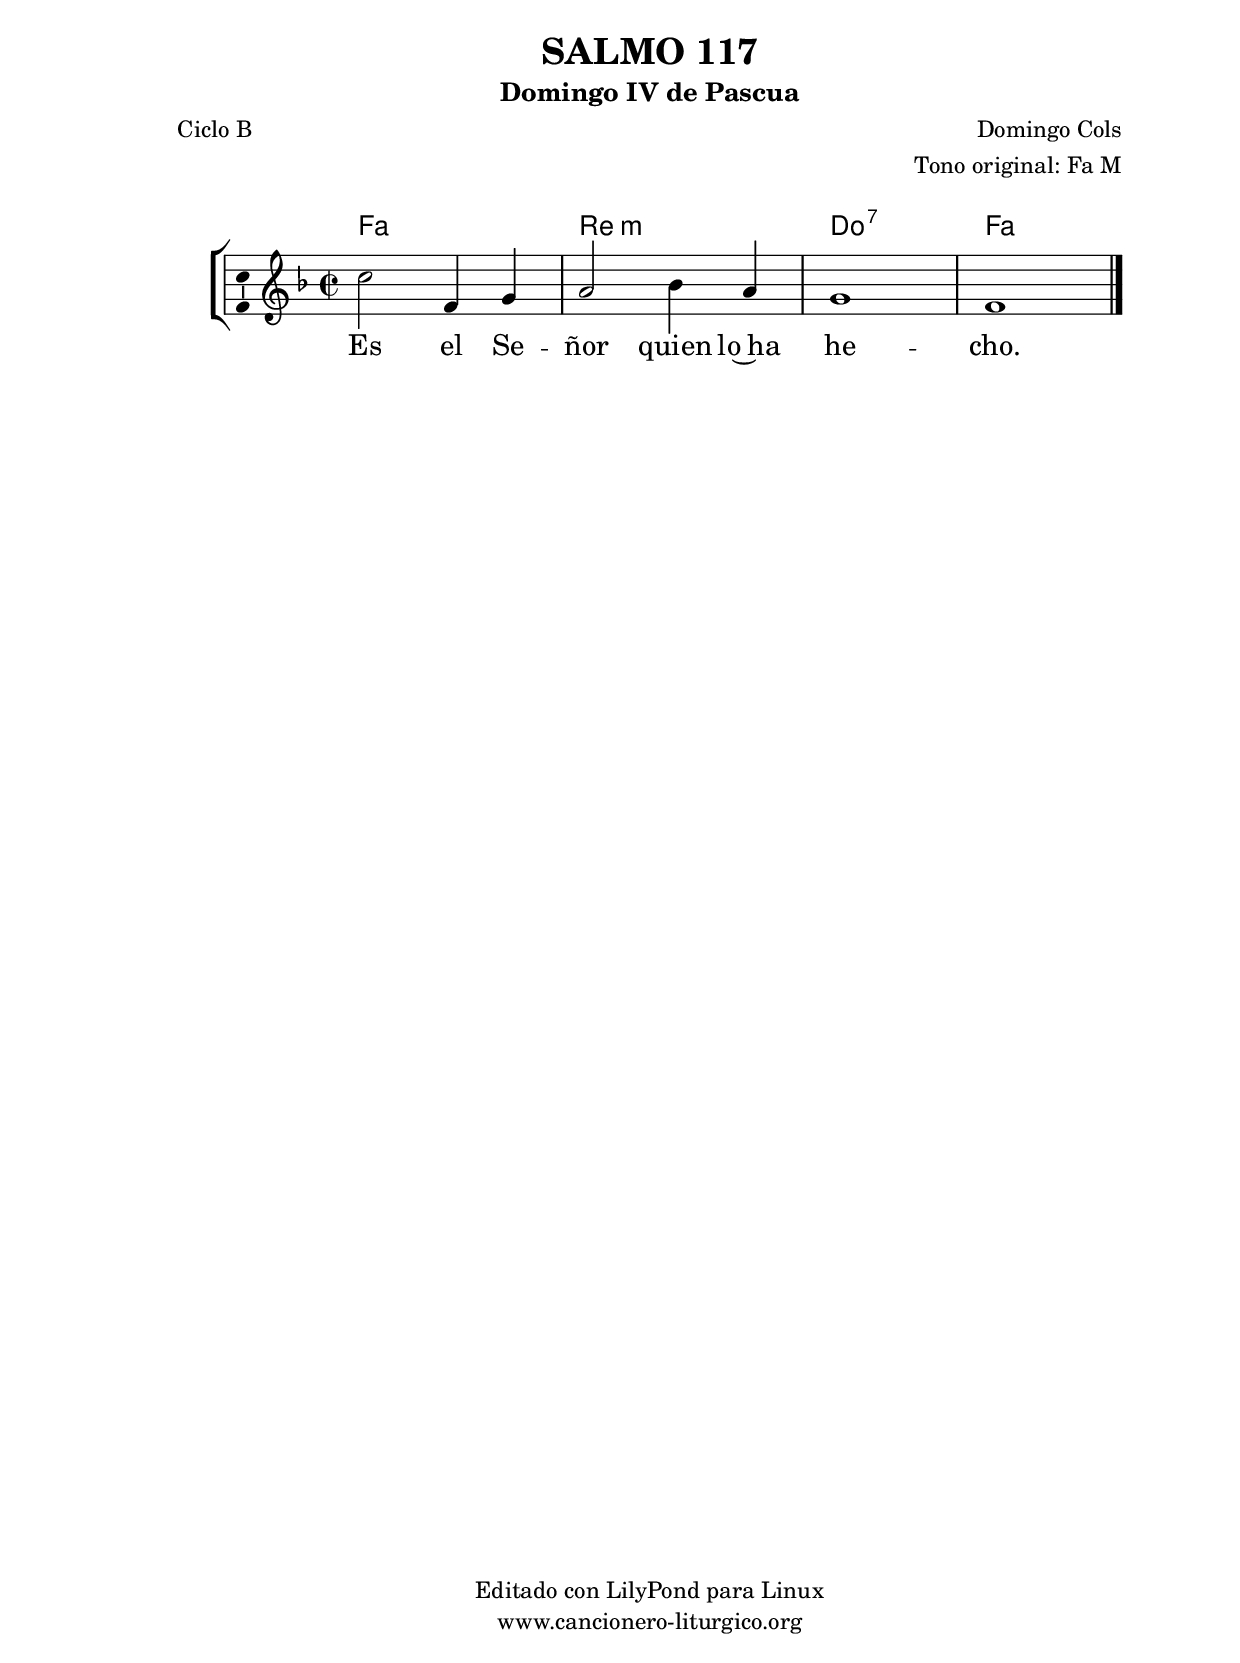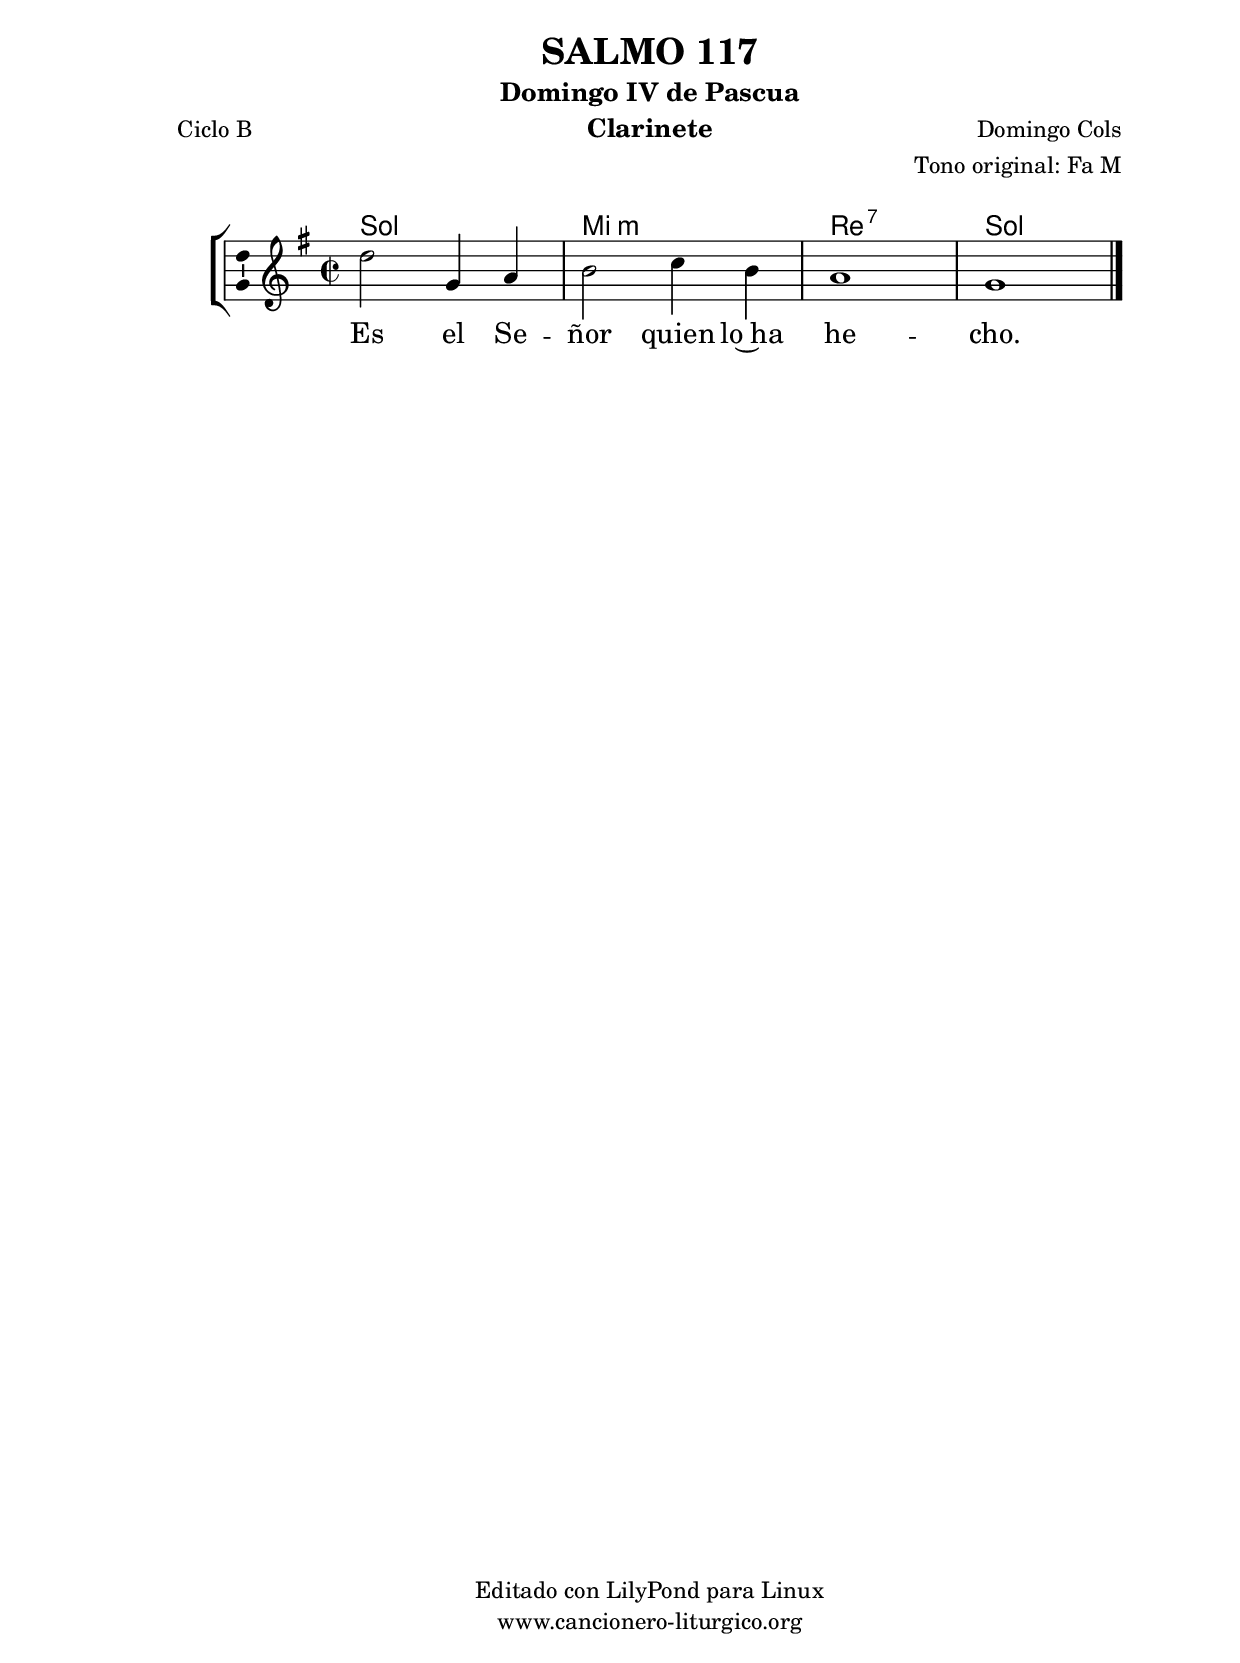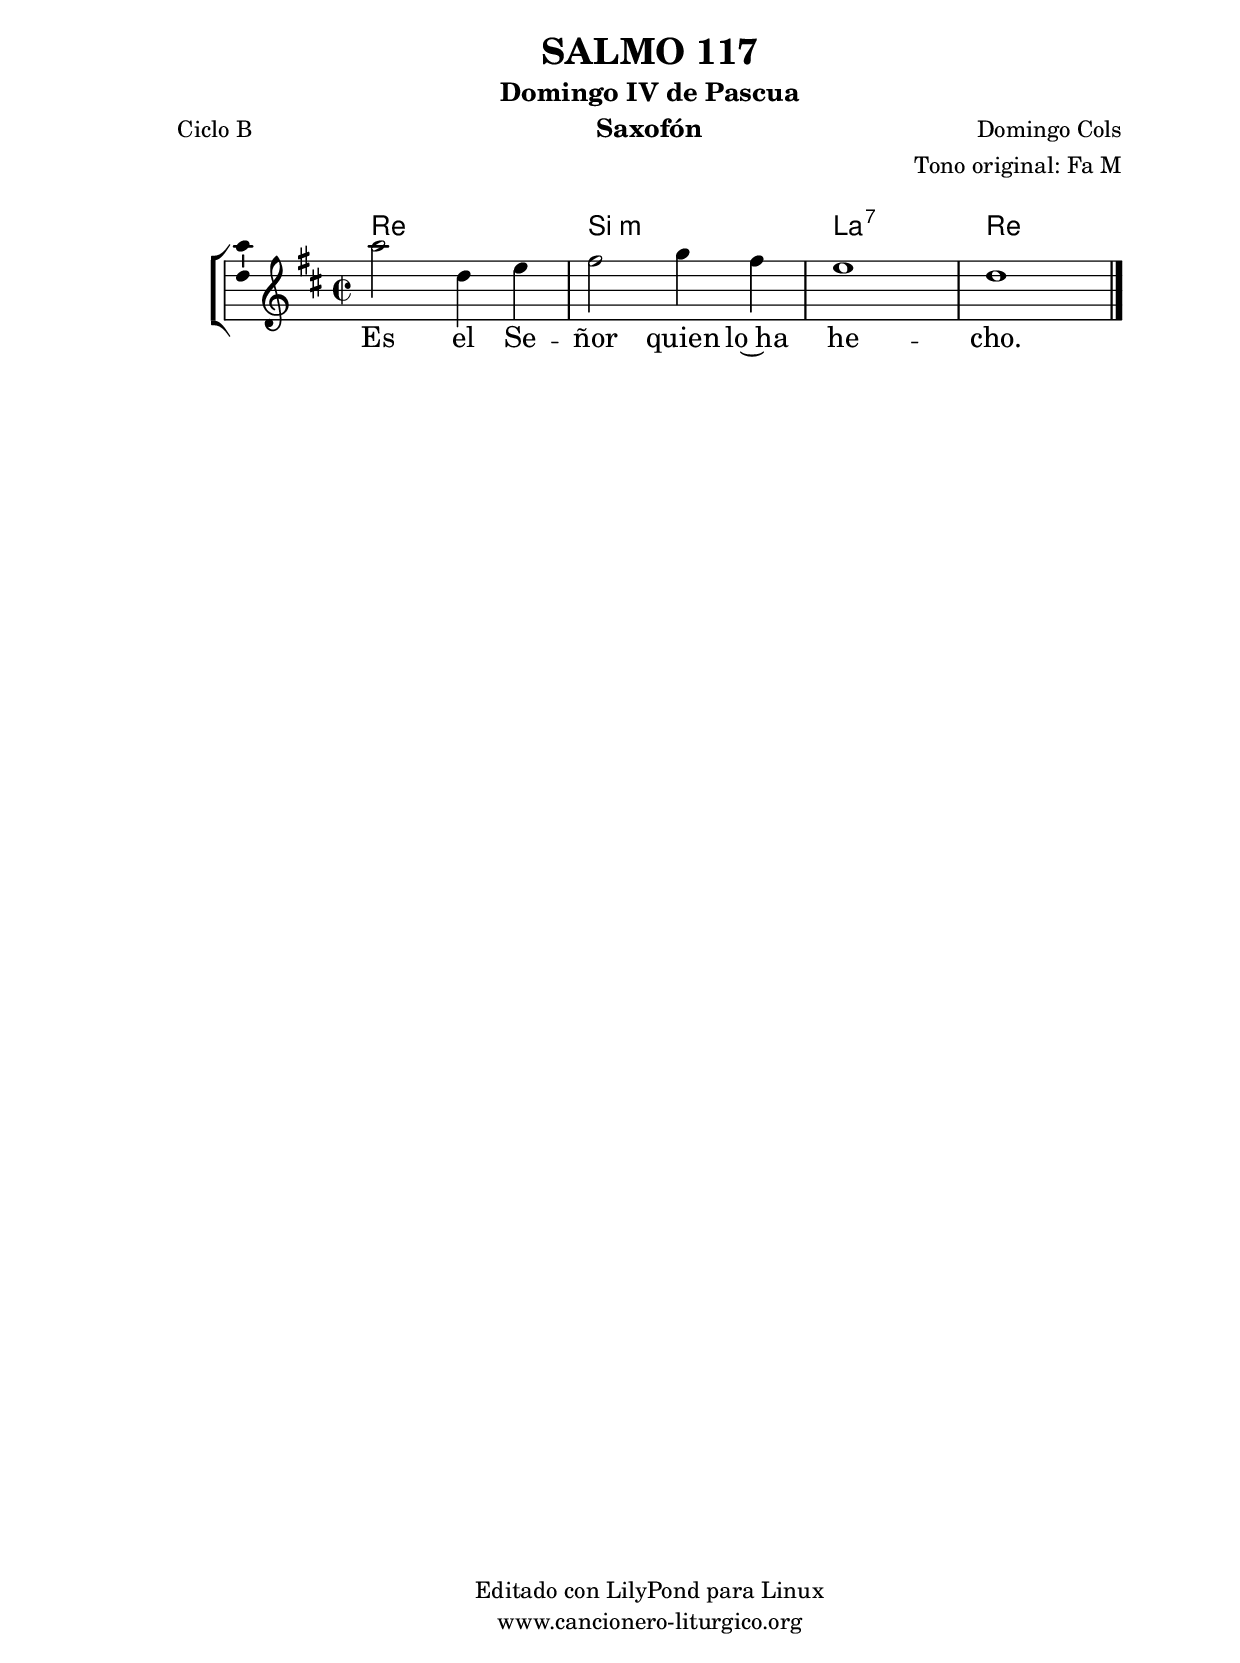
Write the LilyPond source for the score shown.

%
%para convertir .midi en .wav:
%timidity filename.midi -Ow -o finename.wav
%
%
%Para convertir de .wav a .mp3:
%lame -h -m j filename.wav
%
%
%para escuchar el midi:
%timidity nombrefichero.midi
%


%versión de lilypond para la que se ha escrito esta partitura:
\version "2.16.0"

	%Tamaño papel
	#(set-default-paper-size "a4")
	%Tamaño partitura
	#(set-global-staff-size 20)
	%No responde al pulsar sobre una nota
	#(ly:set-option 'point-and-click #f)

%parámetros del encabezamiento:
\header {
	title = "SALMO 117"
	subtitle = "Domingo IV de Pascua"
	composer = "Domingo Cols"
	poet = "Ciclo B"
	meter = ""
	arranger = "Tono original: Fa M"
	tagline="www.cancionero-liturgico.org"
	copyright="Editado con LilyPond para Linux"
	tiempo = "Pascua"
	usos = "Salmo"
	letra = "Es el Señor quien lo ha hecho."
	}

%parámetros asociados al papel:
\paper  {
	oddHeaderMarkup = \markup {\fill-line { \on-the-fly #not-first-page \fromproperty #'header:title \on-the-fly #not-first-page \fromproperty #'header:composer }}
	evenHeaderMarkup = \markup {\fill-line { \fromproperty #'header:composer \fromproperty #'header:title }}
	#(set-paper-size "a4")
	print-page-number = ##f
	first-page-number = 1
	print-first-page-number = ##f
%	head-separation = 3.0 \cm
	top-margin = 2.0 \cm
	bottom-margin = 0.5\cm
%%%	bottom-margin = -1.0\cm
	left-margin = 3.0 \cm
	line-width = 16.0 \cm 
	indent = 8\mm
	interscoreline = 2.\mm
	between-system-space = 15\mm
%	para que las partituras no llenen la hoja:
	ragged-bottom = ##t
%	idem para la última hoja:
	ragged-last-bottom = ##f
%	para que las partituras llenen el ancho del papel:
	ragged-last = ##f
	after-title-space = 2.5 \cm
%page-count=1
%system-count=2

	%Flexible Vertical Spacing
%	markup-markup-spacing =
%	#'((basic-distance . 15) (minimum-distance . 15) (padding . 3))
	markup-system-spacing =
	#'((basic-distance . 15) (minimum-distance . 15) (padding . 3))
	system-system-spacing =
	#'((basic-distance . 15) (minimum-distance . 15) (padding . 3))
	score-system-spacing =
	#'((basic-distance . 15) (minimum-distance . 15) (padding . 5))
%	top-system-spacing = % header
%	#'((basic-distance . 8) (minimum-distance . 0) (padding . 3))
%	top-markup-spacing =
%	#'((basic-distance . 20) (minimum-distance . 20) (padding . 3))
	last-bottom-spacing = % footer
	#'((basic-distance . 5) (minimum-distance . 5) (padding . 3))
%	score-markup-spacing =
%	#'((basic-distance . 16) (minimum-distance . 13) (padding . 3))

	}


%parámetros que afectan a toda la partitura:
global =  {
	%clave de sol (G):
	\clef G
	%armadura:
%	\transpose d ees
	\key f \major
	\tempo 2=60
	\set Score.tempoHideNote = ##t
	}


acordes = {
	\italianChords
	\chordmode {
%	\transpose d ees
{

f1 d:m c:7 f

	}
	}
}

melodia = 
%	\transpose d ees
{
	\relative c''{

\time 2/2
c2 f,4 g
a2 bes4 a
g1
f1

	\bar "|."
	}
	}


texto = \lyricmode {
Es el Se -- ñor quien lo~ha he -- cho.
	}


acordesStaff = \context ChordNames = acordesStaff <<
	\set chordChanges = ##t
	\acordes
	>>


vozStaff = \context Voice = vozStaff
\with {\consists "Ambitus_engraver"}
<<
%	\set Staff.instrumentName = ""
%	\set Staff.shortInstrumentName = ""
%	\set Staff.midiInstrument = #"clarinet"
%	\set Staff.midiInstrument = #"cello"
%	\set Staff.midiInstrument = #"flute"
	\set Staff.midiInstrument = #"electric guitar (jazz)"
%	\set Staff.midiInstrument = #"english horn"
%	\set Staff.midiInstrument = #"violin"
%	\set Staff.midiInstrument = #"glockenspiel"
	\set Staff.midiMinimumVolume = #0.7
	\set Staff.midiMaximumVolume = #0.9
	\global
	\melodia
	>>


textoStaff = \context Lyrics = textoStaff <<
	\lyricsto vozStaff \texto
	>>

\book {
	\score {
		\context ChoirStaff {
			\override StaffGroup.SystemStartBracket #'collapse-height = #1
			\override Score.SystemStartBar #'collapse-height = #1
			<<
			\acordesStaff
			\vozStaff
			\textoStaff
			>>
			}
		\layout {
	    		\context {
				\Lyrics
				\override LyricText #'font-size = #2
				}
	   		 \context {
				\Score
				%fontSize = #3
				\override StaffSymbol #'staff-space = #(magstep +3)
				%\override Beam #'thickness = #0.55
				%\override SpacingSpanner #'spacing-increment = #1.0
				%\override Slur #'height-limit = #1.5
				}
			}
		}
	\score {
		\unfoldRepeats
		\context ChoirStaff {
			<<
			\acordesStaff
			\vozStaff
			>>
			}
		\midi {
	  		\context {
	  			\Score
				tempoWholesPerMinute = #(ly:make-moment 70 4)
				}
			}
		}
	}

%Partitura para clarinete
#(define output-suffix "C")
\book {
	\header{
		instrument = "Clarinete"
		}
	\score {
		\context ChoirStaff {
			\override StaffGroup.SystemStartBracket #'collapse-height = #1
			\override Score.SystemStartBar #'collapse-height = #1
\transpose c d
			<<
			\acordesStaff
			\vozStaff
			\textoStaff
			>>
			}
		\layout {
	    		\context {
				\Lyrics
				\override LyricText #'font-size = #2
				}
	   		 \context {
				\Score
				%fontSize = #3
				\override StaffSymbol #'staff-space = #(magstep +3)
				%\override Beam #'thickness = #0.55
				%\override SpacingSpanner #'spacing-increment = #1.0
				%\override Slur #'height-limit = #1.5
				}
			}
		}
	}

%Partitura para saxofón
#(define output-suffix "S")
\book {
	\header{
		instrument = "Saxofón"
		}
	\score {
		\context ChoirStaff {
			\override StaffGroup.SystemStartBracket #'collapse-height = #1
			\override Score.SystemStartBar #'collapse-height = #1
\transpose c a
			<<
			\acordesStaff
			\vozStaff
			\textoStaff
			>>
			}
		\layout {
	    		\context {
				\Lyrics
				\override LyricText #'font-size = #2
				}
	   		 \context {
				\Score
				%fontSize = #3
				\override StaffSymbol #'staff-space = #(magstep +3)
				%\override Beam #'thickness = #0.55
				%\override SpacingSpanner #'spacing-increment = #1.0
				%\override Slur #'height-limit = #1.5
				}
			}
		}
	}

